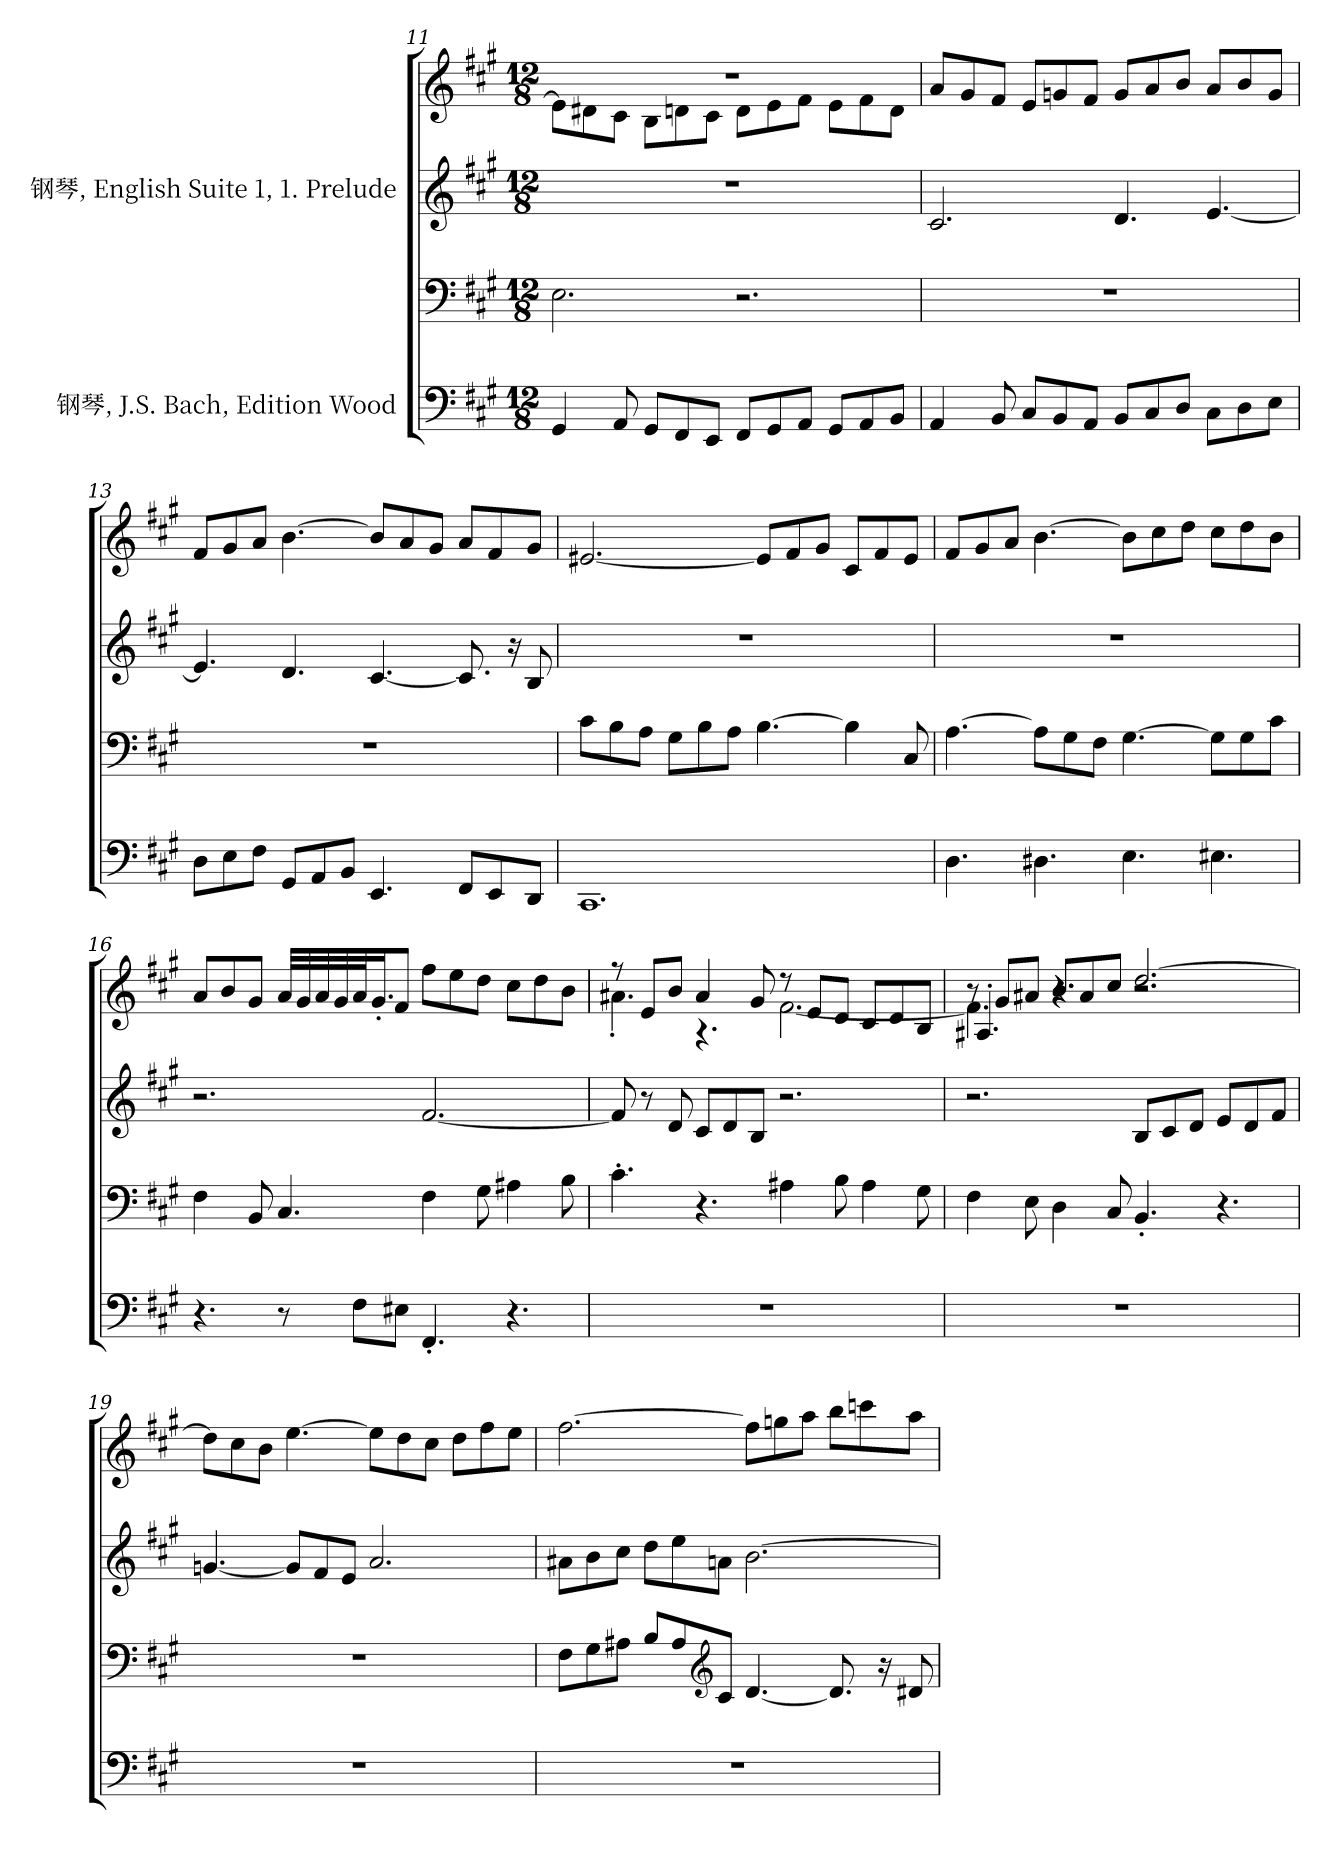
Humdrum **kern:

**kern	**kern	**kern	**kern
*part2	*part2	*part1	*part1
*staff4	*staff3	*staff2	*staff1
*I"钢琴, J.S. Bach, Edition Wood	*	*I"钢琴, English Suite 1, 1. Prelude	*
*clefF4	*clefF4	*clefG2	*clefG2
*k[f#c#g#]	*k[f#c#g#]	*k[f#c#g#]	*k[f#c#g#]
*M12/8	*M12/8	*M12/8	*M12/8
=11	=11	=11	=11
*	*	*	*^
4GG#/	2.E\	1.r	1.r	8e\L]
.	.	.	.	8d#X\
8AA/	.	.	.	8c#\J
8GG#/L	.	.	.	8B\L
8FF#/	.	.	.	8dn\
8EE/J	.	.	.	8c#\J
8FF#/L	2.r	.	.	8d\L
8GG#/	.	.	.	8e\
8AA/J	.	.	.	8f#\J
8GG#/L	.	.	.	8e\L
8AA/	.	.	.	8f#\
8BB/J	.	.	.	8d\J
*	*	*	*v	*v
!!LO:PB:g=z
=12	=12	=12	=12
4AA/	1.r	2.c#/	8a/L
.	.	.	8g#/
8BB/	.	.	8f#/J
8C#/L	.	.	8e/L
8BB/	.	.	8gn/
8AA/J	.	.	8f#/J
8BB/L	.	4.d/	8g/L
8C#/	.	.	8a/
8D/J	.	.	8b/J
8C#\L	.	[4.e/	8a/L
8D\	.	.	8b/
8E\J	.	.	8g/J
=13	=13	=13	=13
8D\L	1.r	4.e/]	8f#/L
8E\	.	.	8g#/
8F#\J	.	.	8a/J
8GG#/L	.	4.d/	[4.b\
8AA/	.	.	.
8BB/J	.	.	.
4.EE/	.	[4.c#/	8b/L]
.	.	.	8a/
.	.	.	8g#/J
8FF#/L	.	8.c#/]	8a/L
8EE/	.	.	8f#/
.	.	16r	.
8DD/J	.	8B/	8g#/J
=14	=14	=14	=14
1.CC#	8c#\L	1.r	[2.e#X/
.	8B\	.	.
.	8A\J	.	.
.	8G#\L	.	.
.	8B\	.	.
.	8A\J	.	.
.	[4.B\	.	8e#/L]
.	.	.	8f#/
.	.	.	8g#/J
.	4B\]	.	8c#/L
.	.	.	8f#/
.	8C#/	.	8e#/J
!!LO:LB:g=z
=15	=15	=15	=15
4.D\	[4.A\	1.r	8f#/L
.	.	.	8g#/
.	.	.	8a/J
4.D#X\	8A\L]	.	[4.b\
.	8G#\	.	.
.	8F#\J	.	.
4.E\	[4.G#\	.	8b\L]
.	.	.	8cc#\
.	.	.	8dd\J
4.E#X\	8G#\L]	.	8cc#\L
.	8G#\	.	8dd\
.	8c#\J	.	8b\J
=16	=16	=16	=16
4.r	4F#\	2.r	8a/L
.	.	.	8b/
.	8BB/	.	8g#/J
8r	4.C#/	.	32a/LLL
.	.	.	32g#/
.	.	.	32a/
.	.	.	32g#/
8F#\L	.	.	32a/J
.	.	.	16.g#'/J
8E#X\J	.	.	8f#/J
4.FF#'/	4F#\	[2.f#/	8ff#\L
.	.	.	8ee\
.	8G#\	.	8dd\J
4.r	4A#X\	.	8cc#\L
.	.	.	8dd\
.	8B\	.	8b\J
!!LO:LB:g=z
=17	=17	=17	=17
*	*	*	*^
1.r	4.c#'\	8f#/]	8r	4.a#X'\
.	.	8r	8e/L	.
.	.	8d/	8b/J	.
.	4.r	8c#/L	4a#/	4.r
.	.	8d/	.	.
.	.	8B/J	8g#/	.
.	4A#X\	2.r	8r	[2.f#\
.	.	.	8e/L	.
.	8B\	.	8d/J	.
.	4A#\	.	8c#/L	.
.	.	.	8d/	.
.	8G#\	.	8B/J	.
=18	=18	=18	=18	=18
*	*	*	*	*^
1.r	4F#\	2.r	8r	4.f#\]	4.A#X'/
.	.	.	8g#/L	.	.
.	8E\	.	8a#X/J	.	.
.	4D\	.	8b/L	4.r	4.r
.	.	.	8a#/	.	.
.	8C#/	.	8cc#/J	.	.
.	4.BB'/	8B/L	[2.dd/	2.r	2.r
.	.	8c#/	.	.	.
.	.	8d/J	.	.	.
.	4.r	8e/L	.	.	.
.	.	8d/	.	.	.
.	.	8f#/J	.	.	.
*	*	*	*v	*v	*v
=19	=19	=19	=19
1.r	1.r	[4.gn/	8dd\L]
.	.	.	8cc#\
.	.	.	8b\J
.	.	8g/L]	[4.ee\
.	.	8f#/	.
.	.	8e/J	.
.	.	2.a/	8ee\L]
.	.	.	8dd\
.	.	.	8cc#\J
.	.	.	8dd\L
.	.	.	8ff#\
.	.	.	8ee\J
!!LO:PB:g=z
=20	=20	=20	=20
1.r	8F#\L	8a#X\L	[2.ff#\
.	8G#\	8b\	.
.	8A#X\J	8cc#\J	.
.	8B/L	8dd\L	.
.	8A#/	8ee\	.
*	*clefG2	*	*
.	8c#/J	8an\J	.
.	[4.d/	[2.b\	8ff#\L]
.	.	.	8ggn\
.	.	.	8aa\J
.	8.d/]	.	8bb\L
.	.	.	8cccn\
.	16r	.	.
.	8d#X/	.	8aa\J
=	=	=	=
*-	*-	*-	*-
